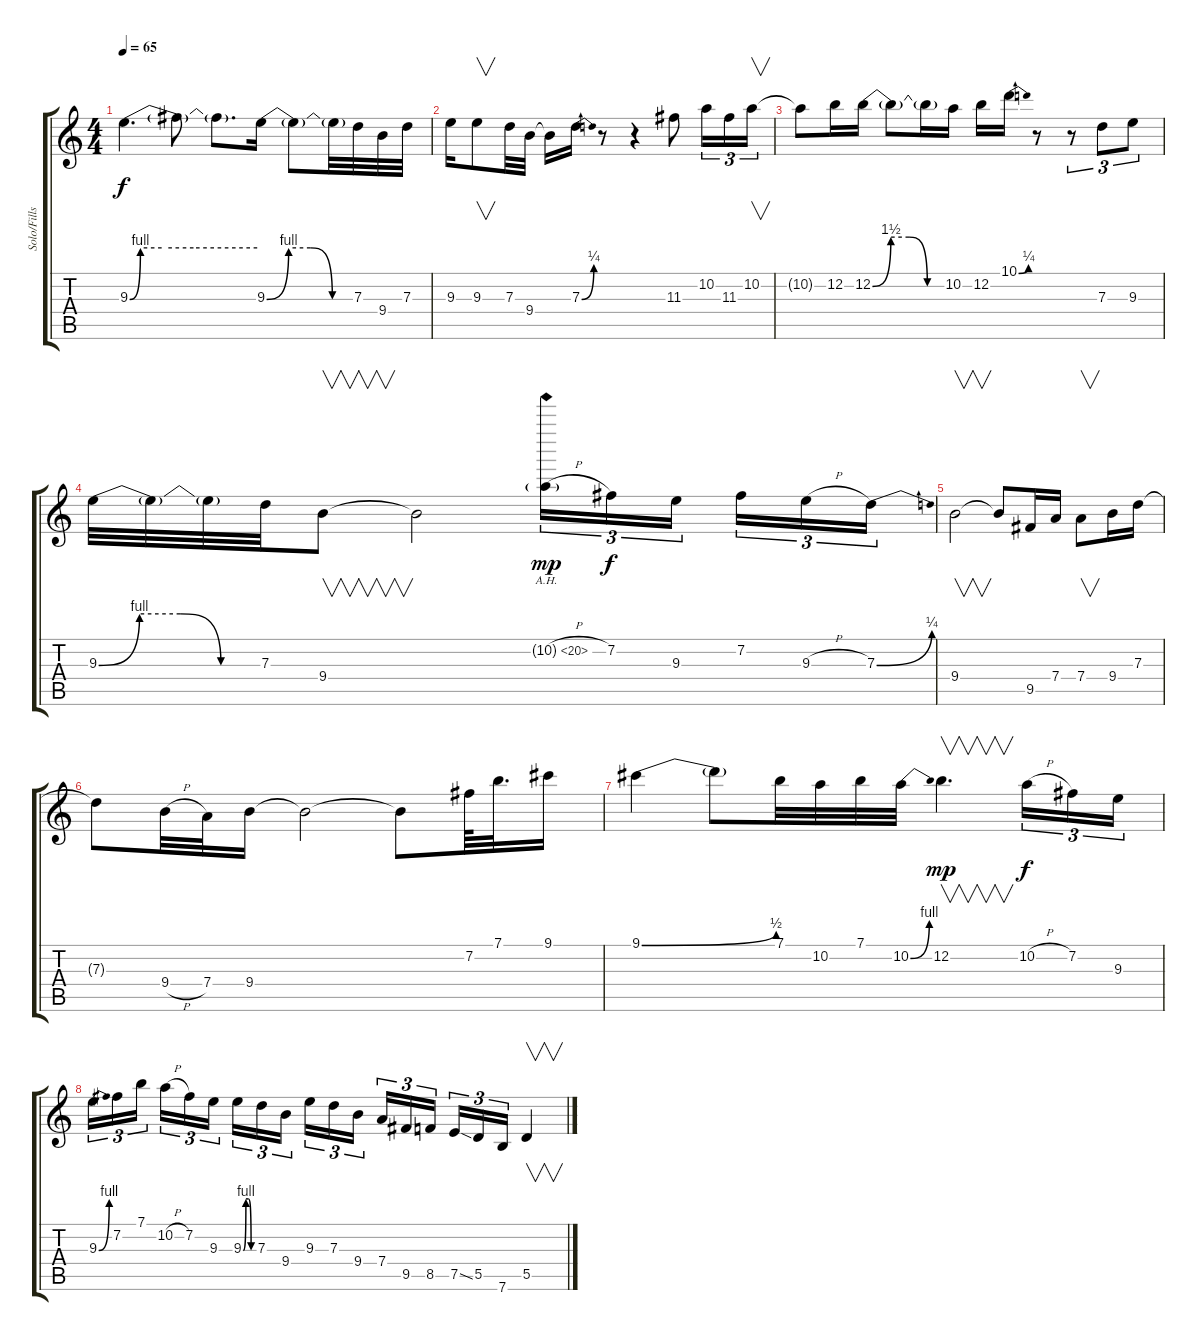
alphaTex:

\track ("Solo/Fills" "Solo/Fills") {instrument distortionguitar}
\staff {score tabs}
\tuning (E4 B3 G3 D3 A2 E2) {hide}
\ts (4 4)
\tempo 65
\clef g2
\ks c
9.3{be (custom 0 0 5 4 15 4 30 4 60 4)}.4{d dy f} 9.3{t}.8 9.3{t}.8{d} 9.3{be (custom 0 0 15 4 30 4 45 0 60 0)}.16 9.3{t}.8 9.3{t}.32 7.3.32 9.4.32 7.3.32 |
9.3.16 9.3.8{v} 7.3.32 9.4.32 9.4{t}.16 7.3{be (bend 0 0 60 1)}.16 r.8 r.4 11.3.8 10.2.16{tu (3 2)} 11.3.16{tu (3 2)} 10.2.16{v tu (3 2)} |
10.2{t}.8 12.2.16 12.2{be (custom 0 0 15 6 30 6 45 0 60 0)}.16 12.2{t}.8 12.2{t}.16 10.2.16 12.2.16 10.1{be (bend 0 0 60 1)}.16 r.8 r.8{tu (3 2)} 7.3.8{tu (3 2)} 9.3.8{tu (3 2)} |
9.3{be (custom 0 0 15 4 30 4 45 0 60 0)}.32 9.3{t}.32 9.3{t}.32 7.3.32 9.4.8{v} 9.4{t}.2 10.2{ah 10 h g}.16{tu (3 2) dy mp} 7.2.16{tu (3 2) dy f} 9.3.16{tu (3 2)} 7.2.16{tu (3 2)} 9.3{h}.16{tu (3 2)} 7.3{be (bend 0 0 60 1)}.16{tu (3 2)} |
9.4.2{v} 9.4{t}.8 9.5.16 7.4.16 7.4.8{v} 9.4.16 7.3.16 |
7.3{t}.8 9.4{h}.32 7.4.32 9.4.16 9.4{t}.2 9.4{t}.8 7.2.64 7.1.32{d} 9.1.16 |
9.1{be (bend 0 0 60 2)}.4 9.1{t}.8 7.1.32 10.2.32 7.1.32 10.2{be (bend 0 0 60 4)}.32 12.2.4{v d dy mp} 10.2{h}.16{tu (3 2) dy f} 7.2.16{tu (3 2)} 9.3.16{tu (3 2)} |
9.3{be (bend 0 0 60 4)}.16{tu (3 2)} 7.2.16{tu (3 2)} 7.1.16{tu (3 2)} 10.2{h}.16{tu (3 2)} 7.2.16{tu (3 2)} 9.3.16{tu (3 2)} 9.3{be (custom 0 0 15 4 30 4 45 0 60 0)}.16{tu (3 2)} 7.3.16{tu (3 2)} 9.4.16{tu (3 2)} 9.3.16{tu (3 2)} 7.3.16{tu (3 2)} 9.4.16{tu (3 2)} 7.4.16{tu (3 2)} 9.5.16{tu (3 2)} 8.5.16{tu (3 2)} 7.5{ss}.16{tu (3 2)} 5.5.16{tu (3 2)} 7.6.16{tu (3 2)} 5.5.4{v}
